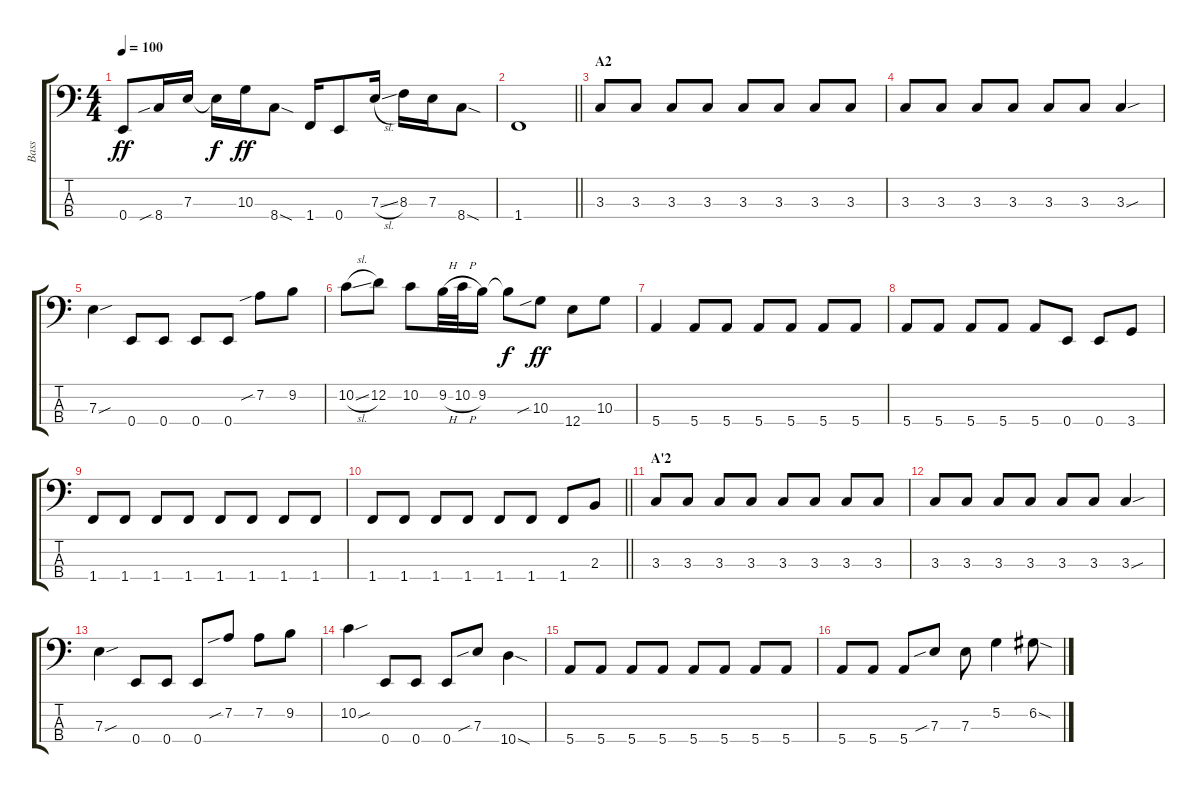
\track ("Bass" "Bass") {instrument electricbasspick}
\staff {score tabs}
\tuning (G2 D2 A1 E1) {hide}
\ts (4 4)
\tempo 100
\clef f4
\ks c
0.4.8{dy ff} 8.4{sib}.16 7.3.16 7.3{t}.16{dy f} 10.3.16{dy ff} 8.4{sod}.8 1.4.16 0.4.8 7.3{sl}.16 8.3.16 7.3.16 8.4{sod}.8 |
\barLineRight lightlight
1.4.1 |
\section ("" "A2")
3.3.8 3.3.8 3.3.8 3.3.8 3.3.8 3.3.8 3.3.8 3.3.8 |
3.3.8 3.3.8 3.3.8 3.3.8 3.3.8 3.3.8 3.3{sou}.4 |
7.3{sou}.4 0.4.8 0.4.8 0.4.8 0.4.8 7.2{sib}.8 9.2.8 |
10.2{sl}.8 12.2.8 10.2.8 9.2{h}.32 10.2{h}.32 9.2.16 9.2{t}.8{dy f} 10.3{sib}.8{dy ff} 12.4.8 10.3.8 |
5.4.4 5.4.8 5.4.8 5.4.8 5.4.8 5.4.8 5.4.8 |
5.4.8 5.4.8 5.4.8 5.4.8 5.4.8 0.4.8 0.4.8 3.4.8 |
1.4.8 1.4.8 1.4.8 1.4.8 1.4.8 1.4.8 1.4.8 1.4.8 |
\barLineRight lightlight
1.4.8 1.4.8 1.4.8 1.4.8 1.4.8 1.4.8 1.4.8 2.3.8 |
\section ("" "A'2")
3.3.8 3.3.8 3.3.8 3.3.8 3.3.8 3.3.8 3.3.8 3.3.8 |
3.3.8 3.3.8 3.3.8 3.3.8 3.3.8 3.3.8 3.3{sou}.4 |
7.3{sou}.4 0.4.8 0.4.8 0.4.8 7.2{sib}.8 7.2.8 9.2.8 |
10.2{sou}.4 0.4.8 0.4.8 0.4.8 7.3{sib}.8 10.4{sod}.4 |
5.4.8 5.4.8 5.4.8 5.4.8 5.4.8 5.4.8 5.4.8 5.4.8 |
5.4.8 5.4.8 5.4.8 7.3{sib}.8 7.3.8 5.2.4 6.2{sod}.8
